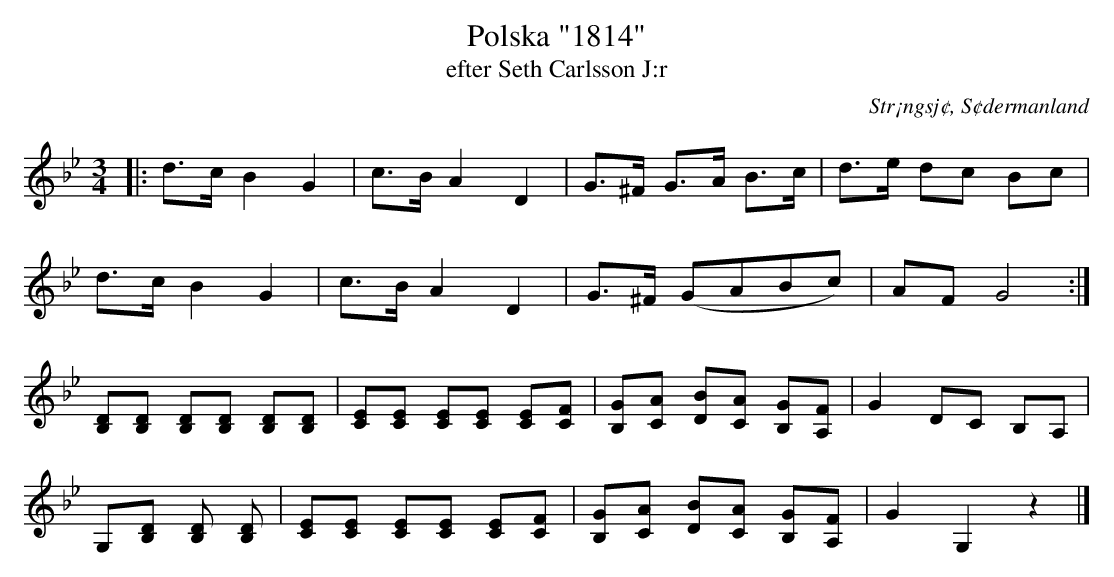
X:1
T: Polska "1814"
T: efter Seth Carlsson J:r
O: Str¡ngsj¢, S¢dermanland
M: 3/4
L: 1/16
K: Bb
|: d3c B4 G4 | c3B A4 D4 | G3^F G3A B3c | d3e d2c2 B2c2 |
d3c B4 G4 | c3B A4 D4 | G3^F (G2A2B2c2) | A2F2 G8 :|
[D2B,2][D2B,2] [D2B,2][D2B,2] [D2B,2][D2B,2] | [C2E2][C2E2] [C2E2][C2E2] [C2E2][C2F2] | [B,2G2][C2A2] [D2B2][C2A2] [B,2G2][A,2F2] | G4 D2C2 B,2A,2 |
G,2[D2B,2] [D2B,2] [D2B,2] | [C2E2][C2E2] [C2E2][C2E2] [C2E2][C2F2] | [B,2G2][C2A2] [D2B2][C2A2] [B,2G2][A,2F2] | G4 G,4 z4 |]
